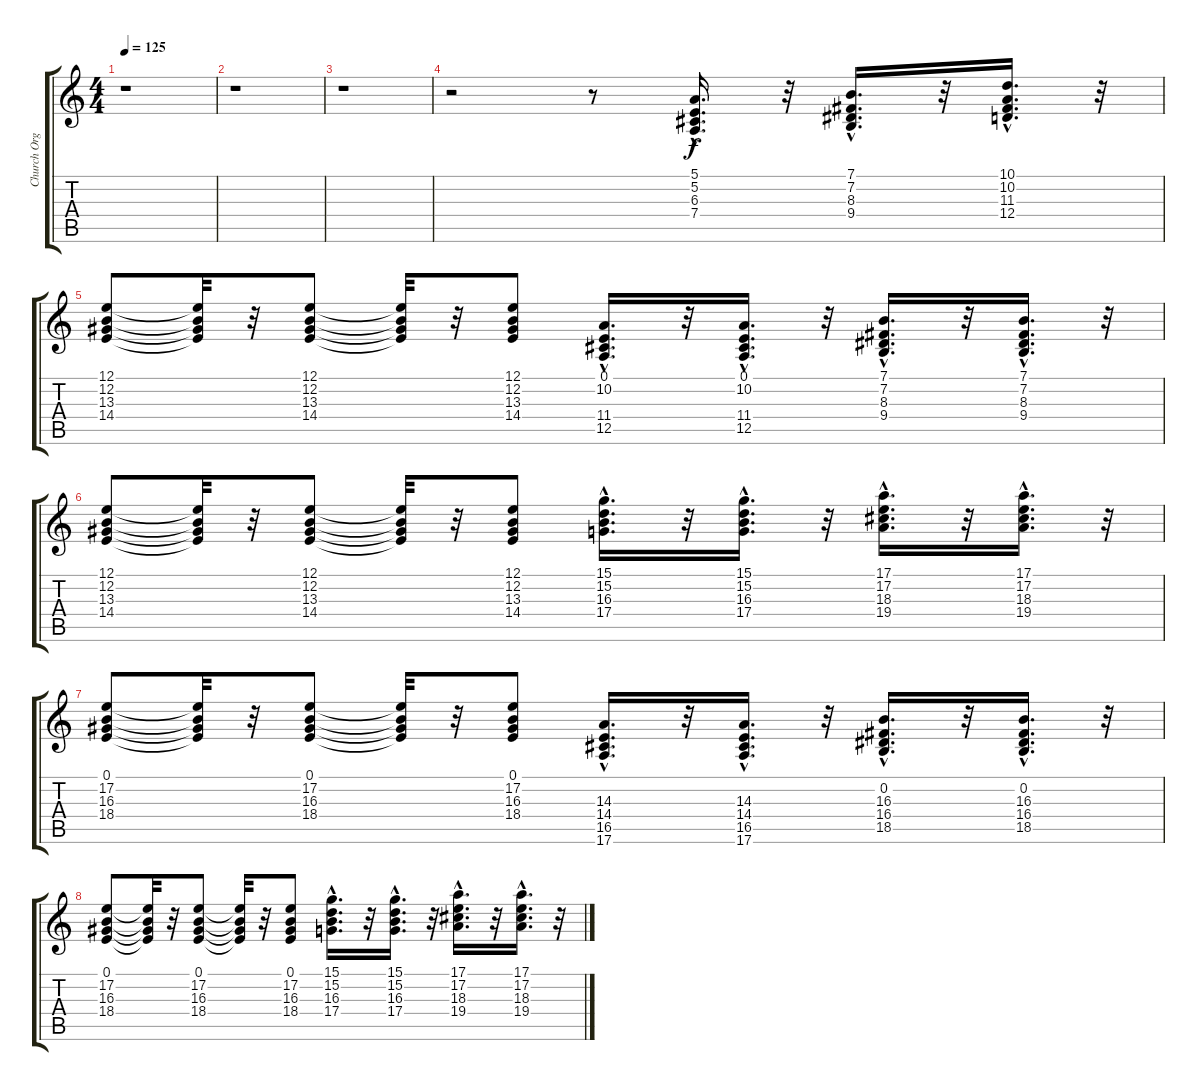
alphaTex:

\track ("Church Organ" "Church Org") {instrument churchorgan}
\staff {score tabs}
\tuning (E4 B3 G3 D3 A2 E2) {hide}
\ts (4 4)
\tempo 125
\clef g2
\ks c
r.1{dy f} |
r.1 |
r.1 |
r.2 r.8 (5.1{hac} 5.2{hac} 6.3{hac} 7.4{hac}).16{d} r.32 (7.1{hac} 7.2{hac} 8.3{hac} 9.4{hac}).16{d} r.32 (10.1{hac} 10.2{hac} 11.3{hac} 12.4{hac}).16{d} r.32 |
(12.1 12.2 13.3 14.4).8 (12.1{t} 12.2{t} 13.3{t} 14.4{t}).32 r.32 (12.1 12.2 13.3 14.4).8 (12.1{t} 12.2{t} 13.3{t} 14.4{t}).32 r.32 (12.1 12.2 13.3 14.4).8 (0.1{hac} 10.2{hac} 11.4{hac} 12.5{hac}).16{d} r.32 (0.1{hac} 10.2{hac} 11.4{hac} 12.5{hac}).16{d} r.32 (7.1{hac} 7.2{hac} 8.3{hac} 9.4{hac}).16{d} r.32 (7.1{hac} 7.2{hac} 8.3{hac} 9.4{hac}).16{d} r.32 |
(12.1 12.2 13.3 14.4).8 (12.1{t} 12.2{t} 13.3{t} 14.4{t}).32 r.32 (12.1 12.2 13.3 14.4).8 (12.1{t} 12.2{t} 13.3{t} 14.4{t}).32 r.32 (12.1 12.2 13.3 14.4).8 (15.1{hac} 15.2{hac} 16.3{hac} 17.4{hac}).16{d} r.32 (15.1{hac} 15.2{hac} 16.3{hac} 17.4{hac}).16{d} r.32 (17.1{hac} 17.2{hac} 18.3{hac} 19.4{hac}).16{d} r.32 (17.1{hac} 17.2{hac} 18.3{hac} 19.4{hac}).16{d} r.32 |
(0.1 17.2 16.3 18.4).8 (0.1{t} 17.2{t} 16.3{t} 18.4{t}).32 r.32 (0.1 17.2 16.3 18.4).8 (0.1{t} 17.2{t} 16.3{t} 18.4{t}).32 r.32 (0.1 17.2 16.3 18.4).8 (14.3{hac} 14.4{hac} 16.5{hac} 17.6{hac}).16{d} r.32 (14.3{hac} 14.4{hac} 16.5{hac} 17.6{hac}).16{d} r.32 (0.2{hac} 16.3{hac} 16.4{hac} 18.5{hac}).16{d} r.32 (0.2{hac} 16.3{hac} 16.4{hac} 18.5{hac}).16{d} r.32 |
(0.1 17.2 16.3 18.4).8 (0.1{t} 17.2{t} 16.3{t} 18.4{t}).32 r.32 (0.1 17.2 16.3 18.4).8 (0.1{t} 17.2{t} 16.3{t} 18.4{t}).32 r.32 (0.1 17.2 16.3 18.4).8 (15.1{hac} 15.2{hac} 16.3{hac} 17.4{hac}).16{d} r.32 (15.1{hac} 15.2{hac} 16.3{hac} 17.4{hac}).16{d} r.32 (17.1{hac} 17.2{hac} 18.3{hac} 19.4{hac}).16{d} r.32 (17.1{hac} 17.2{hac} 18.3{hac} 19.4{hac}).16{d} r.32
